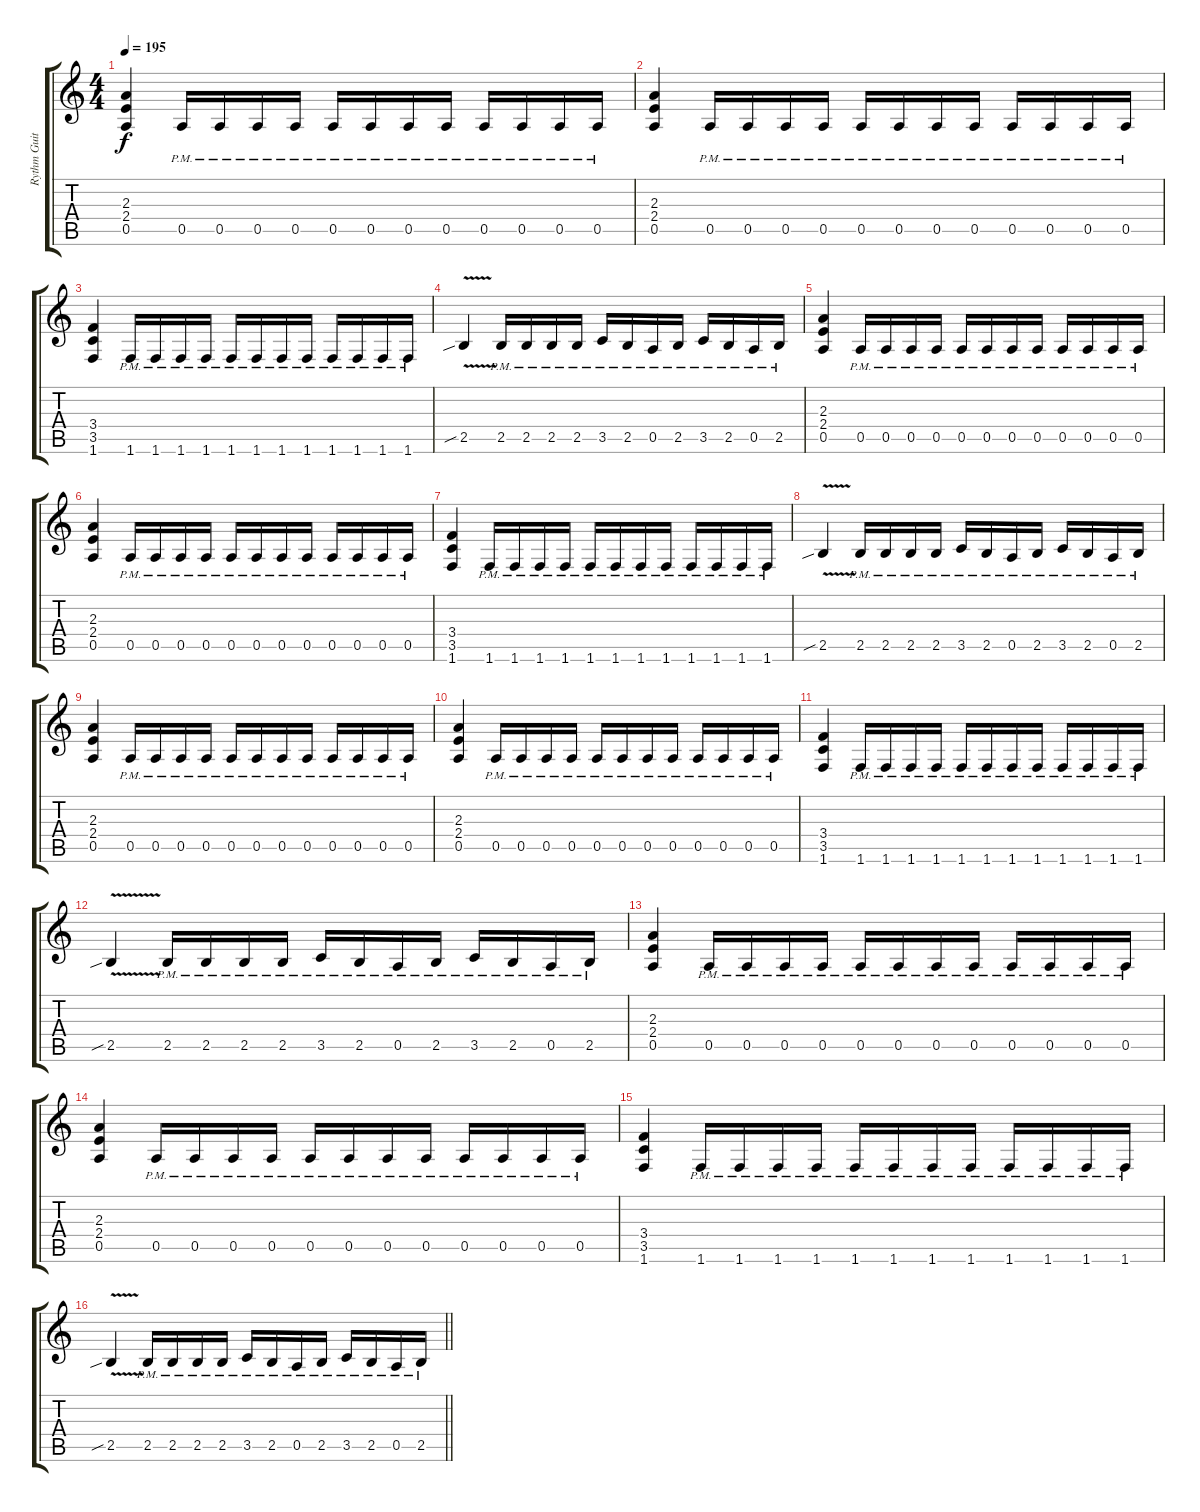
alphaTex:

\track ("Rythm Guitar" "Rythm Guit") {instrument distortionguitar}
\staff {score tabs}
\tuning (E4 B3 G3 D3 A2 E2) {hide}
\ts (4 4)
\section ("" "")
\tempo 195
\clef g2
\ks c
(2.3{t} 2.4{t} 0.5{t}).4{dy f} 0.5{pm}.16 0.5{pm}.16 0.5{pm}.16 0.5{pm}.16 0.5{pm}.16 0.5{pm}.16 0.5{pm}.16 0.5{pm}.16 0.5{pm}.16 0.5{pm}.16 0.5{pm}.16 0.5{pm}.16 |
(2.3 2.4 0.5).4 0.5{pm}.16 0.5{pm}.16 0.5{pm}.16 0.5{pm}.16 0.5{pm}.16 0.5{pm}.16 0.5{pm}.16 0.5{pm}.16 0.5{pm}.16 0.5{pm}.16 0.5{pm}.16 0.5{pm}.16 |
(3.4 3.5 1.6).4 1.6{pm}.16 1.6{pm}.16 1.6{pm}.16 1.6{pm}.16 1.6{pm}.16 1.6{pm}.16 1.6{pm}.16 1.6{pm}.16 1.6{pm}.16 1.6{pm}.16 1.6{pm}.16 1.6{pm}.16 |
2.5{v sib}.4 2.5{pm}.16 2.5{pm}.16 2.5{pm}.16 2.5{pm}.16 3.5{pm}.16 2.5{pm}.16 0.5{pm}.16 2.5{pm}.16 3.5{pm}.16 2.5{pm}.16 0.5{pm}.16 2.5{pm}.16 |
(2.3 2.4 0.5).4 0.5{pm}.16 0.5{pm}.16 0.5{pm}.16 0.5{pm}.16 0.5{pm}.16 0.5{pm}.16 0.5{pm}.16 0.5{pm}.16 0.5{pm}.16 0.5{pm}.16 0.5{pm}.16 0.5{pm}.16 |
(2.3 2.4 0.5).4 0.5{pm}.16 0.5{pm}.16 0.5{pm}.16 0.5{pm}.16 0.5{pm}.16 0.5{pm}.16 0.5{pm}.16 0.5{pm}.16 0.5{pm}.16 0.5{pm}.16 0.5{pm}.16 0.5{pm}.16 |
(3.4 3.5 1.6).4 1.6{pm}.16 1.6{pm}.16 1.6{pm}.16 1.6{pm}.16 1.6{pm}.16 1.6{pm}.16 1.6{pm}.16 1.6{pm}.16 1.6{pm}.16 1.6{pm}.16 1.6{pm}.16 1.6{pm}.16 |
2.5{v sib}.4 2.5{pm}.16 2.5{pm}.16 2.5{pm}.16 2.5{pm}.16 3.5{pm}.16 2.5{pm}.16 0.5{pm}.16 2.5{pm}.16 3.5{pm}.16 2.5{pm}.16 0.5{pm}.16 2.5{pm}.16 |
(2.3 2.4 0.5).4 0.5{pm}.16 0.5{pm}.16 0.5{pm}.16 0.5{pm}.16 0.5{pm}.16 0.5{pm}.16 0.5{pm}.16 0.5{pm}.16 0.5{pm}.16 0.5{pm}.16 0.5{pm}.16 0.5{pm}.16 |
(2.3 2.4 0.5).4 0.5{pm}.16 0.5{pm}.16 0.5{pm}.16 0.5{pm}.16 0.5{pm}.16 0.5{pm}.16 0.5{pm}.16 0.5{pm}.16 0.5{pm}.16 0.5{pm}.16 0.5{pm}.16 0.5{pm}.16 |
(3.4 3.5 1.6).4 1.6{pm}.16 1.6{pm}.16 1.6{pm}.16 1.6{pm}.16 1.6{pm}.16 1.6{pm}.16 1.6{pm}.16 1.6{pm}.16 1.6{pm}.16 1.6{pm}.16 1.6{pm}.16 1.6{pm}.16 |
2.5{v sib}.4 2.5{pm}.16 2.5{pm}.16 2.5{pm}.16 2.5{pm}.16 3.5{pm}.16 2.5{pm}.16 0.5{pm}.16 2.5{pm}.16 3.5{pm}.16 2.5{pm}.16 0.5{pm}.16 2.5{pm}.16 |
(2.3 2.4 0.5).4 0.5{pm}.16 0.5{pm}.16 0.5{pm}.16 0.5{pm}.16 0.5{pm}.16 0.5{pm}.16 0.5{pm}.16 0.5{pm}.16 0.5{pm}.16 0.5{pm}.16 0.5{pm}.16 0.5{pm}.16 |
(2.3 2.4 0.5).4 0.5{pm}.16 0.5{pm}.16 0.5{pm}.16 0.5{pm}.16 0.5{pm}.16 0.5{pm}.16 0.5{pm}.16 0.5{pm}.16 0.5{pm}.16 0.5{pm}.16 0.5{pm}.16 0.5{pm}.16 |
(3.4 3.5 1.6).4 1.6{pm}.16 1.6{pm}.16 1.6{pm}.16 1.6{pm}.16 1.6{pm}.16 1.6{pm}.16 1.6{pm}.16 1.6{pm}.16 1.6{pm}.16 1.6{pm}.16 1.6{pm}.16 1.6{pm}.16 |
\barLineRight lightlight
2.5{v sib}.4 2.5{pm}.16 2.5{pm}.16 2.5{pm}.16 2.5{pm}.16 3.5{pm}.16 2.5{pm}.16 0.5{pm}.16 2.5{pm}.16 3.5{pm}.16 2.5{pm}.16 0.5{pm}.16 2.5{pm}.16
